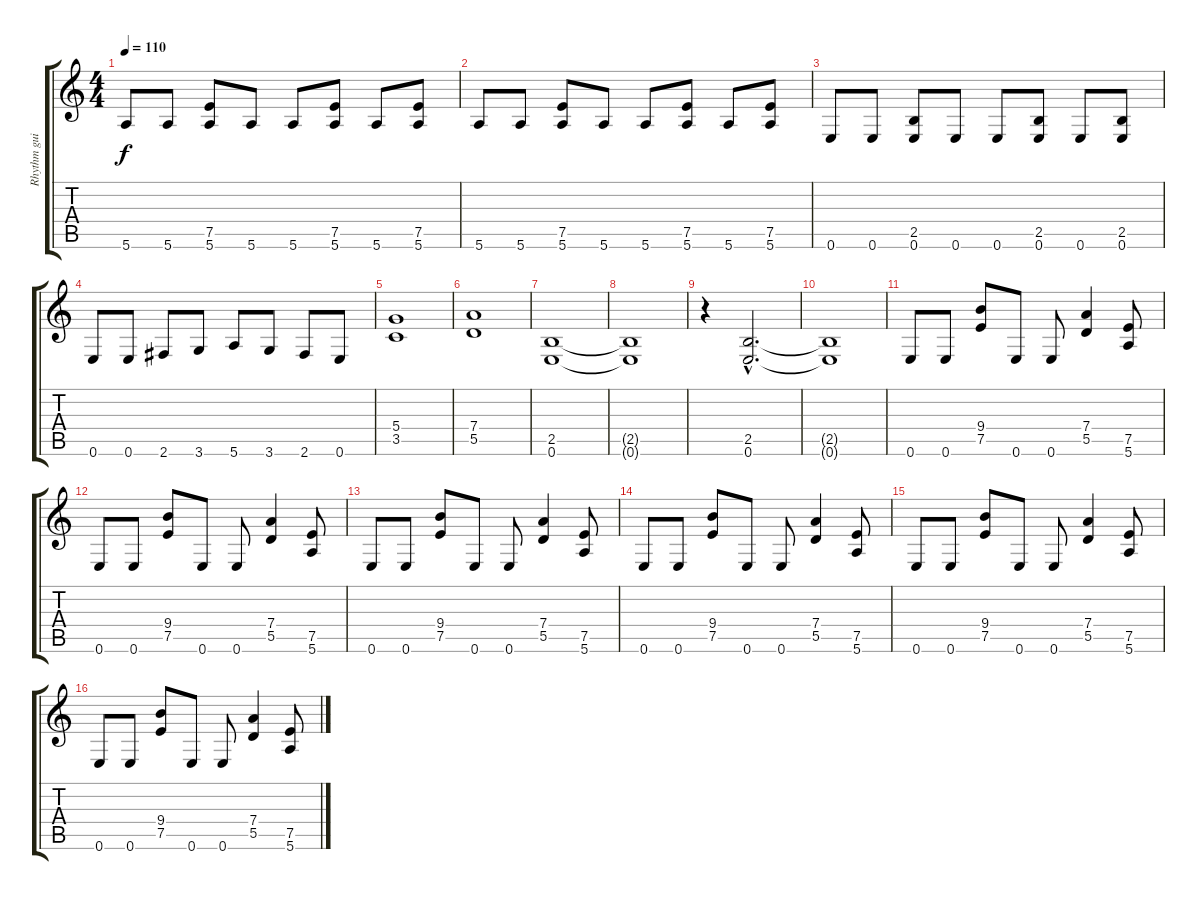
\track ("Rhythm guitar" "Rhythm gui") {instrument distortionguitar}
\staff {score tabs}
\tuning (E4 B3 G3 D3 A2 E2) {hide}
\ts (4 4)
\tempo 110
\clef g2
\ks c
5.6.8{dy f} 5.6.8 (7.5 5.6).8 5.6.8 5.6.8 (7.5 5.6).8 5.6.8 (7.5 5.6).8 |
5.6.8 5.6.8 (7.5 5.6).8 5.6.8 5.6.8 (7.5 5.6).8 5.6.8 (7.5 5.6).8 |
0.6.8 0.6.8 (2.5 0.6).8 0.6.8 0.6.8 (2.5 0.6).8 0.6.8 (2.5 0.6).8 |
0.6.8 0.6.8 2.6.8 3.6.8 5.6.8 3.6.8 2.6.8 0.6.8 |
(5.4 3.5).1 |
(7.4 5.5).1 |
(2.5 0.6).1 |
(2.5{t} 0.6{t}).1 |
r.4 (2.5{hac} 0.6{hac}).2{d} |
(2.5{t} 0.6{t}).1 |
0.6.8 0.6.8 (9.4 7.5).8 0.6.8 0.6.8 (7.4 5.5).4 (7.5 5.6).8 |
0.6.8 0.6.8 (9.4 7.5).8 0.6.8 0.6.8 (7.4 5.5).4 (7.5 5.6).8 |
0.6.8 0.6.8 (9.4 7.5).8 0.6.8 0.6.8 (7.4 5.5).4 (7.5 5.6).8 |
0.6.8 0.6.8 (9.4 7.5).8 0.6.8 0.6.8 (7.4 5.5).4 (7.5 5.6).8 |
0.6.8 0.6.8 (9.4 7.5).8 0.6.8 0.6.8 (7.4 5.5).4 (7.5 5.6).8 |
0.6.8 0.6.8 (9.4 7.5).8 0.6.8 0.6.8 (7.4 5.5).4 (7.5 5.6).8
